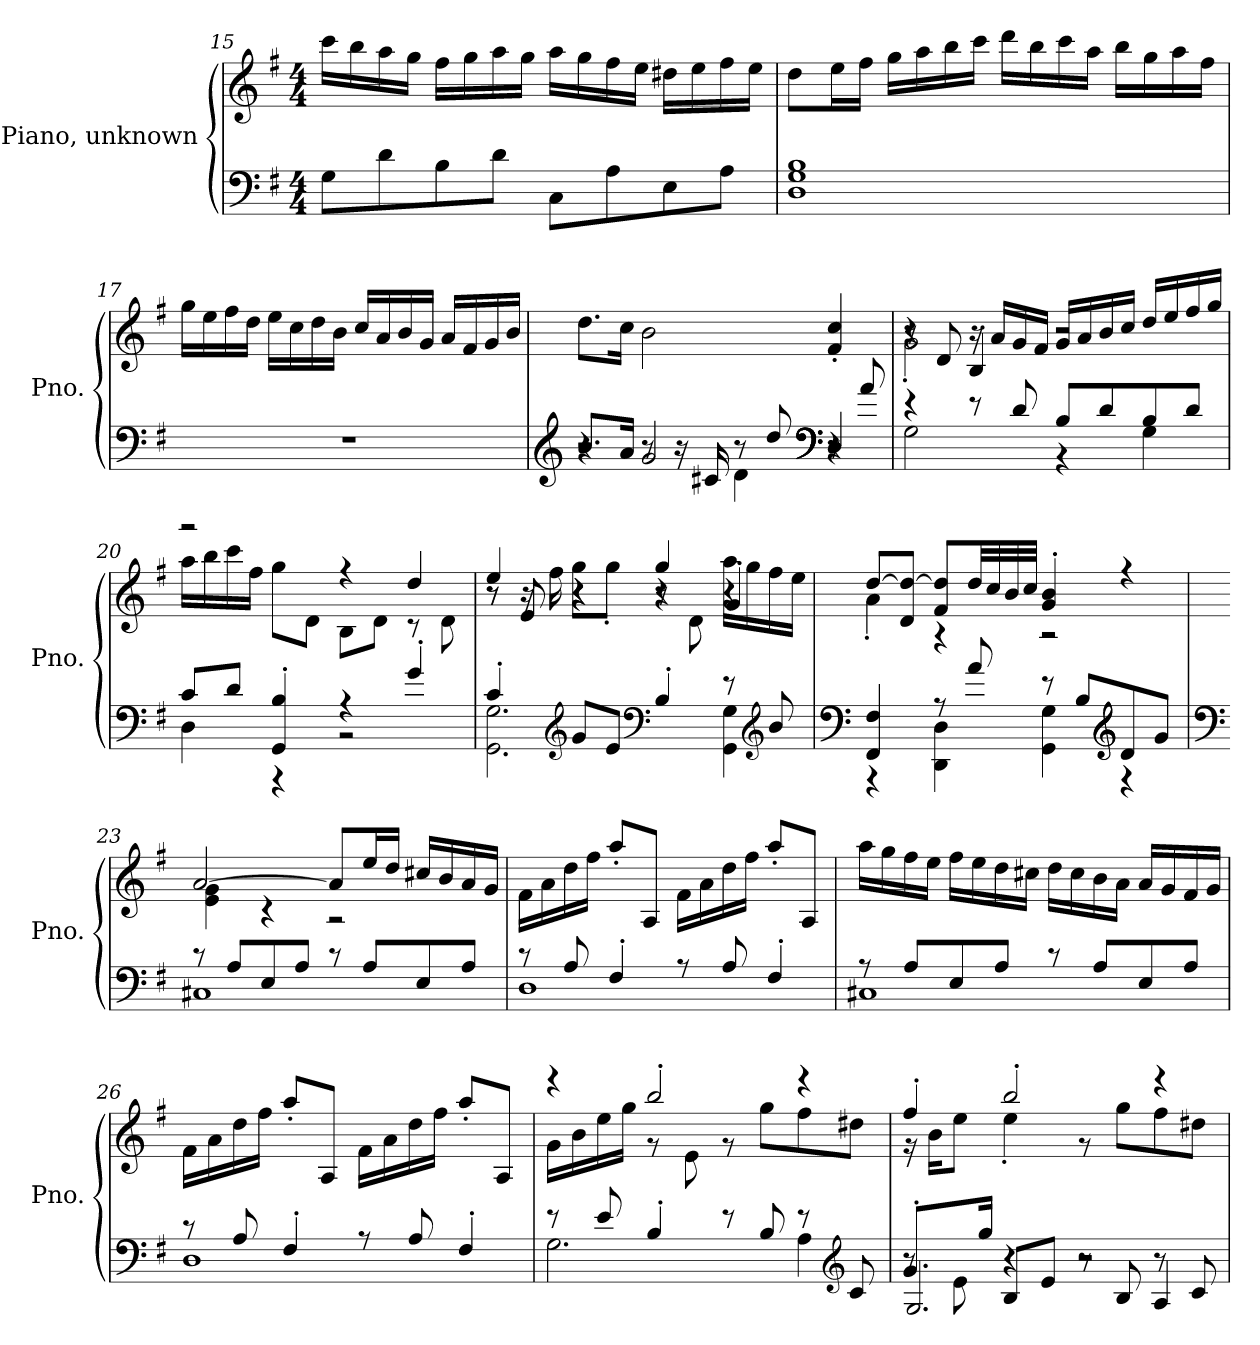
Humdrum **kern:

**kern	**kern
*part1	*part1
*staff2	*staff1
*I"Piano, unknown	*
*I'Pno.	*
*clefF4	*clefG2
*k[f#]	*k[f#]
*M4/4	*M4/4
=15	=15
8G\L	16ccc\LL
.	16bb\
8d\	16aa\
.	16gg\JJ
8B\	16ff#\LL
.	16gg\
8d\J	16aa\
.	16gg\JJ
8C\L	16aa\LL
.	16gg\
8A\	16ff#\
.	16ee\JJ
8E\	16dd#X\LL
.	16ee\
8A\J	16ff#\
.	16ee\JJ
!!LO:LB:g=z
=16	=16
1D 1G 1B	8dd\L
.	16ee\L
.	16ff#\JJ
.	16gg\LL
.	16aa\
.	16bb\
.	16ccc\JJ
.	16ddd\LL
.	16bb\
.	16ccc\
.	16aa\JJ
.	16bb\LL
.	16gg\
.	16aa\
.	16ff#\JJ
=17	=17
1r	16gg\LL
.	16ee\
.	16ff#\
.	16dd\JJ
.	16ee\LL
.	16cc\
.	16dd\
.	16b\JJ
.	16cc/LL
.	16a/
.	16b/
.	16g/JJ
.	16a/LL
.	16f#/
.	16g/
.	16b/JJ
!!LO:PB:g=z
=18	=18
*clefG2	*
*^	*
*	*^	*
8.b/L	2r	4r	8.dd\L
16a/Jk	.	.	16cc\Jk
8r	.	2g/	2b\
16r	.	.	.
16c#X/	.	.	.
8r	4d\	.	.
8dd/	.	.	.
*clefF4	*	*	*
8r	4r	4D/	4f#/' 4cc/'
8a/	.	.	.
*	*v	*v	*
=19	=19	=19
*	*	*^
*	*	*	*^
4r	2G\	8r	2g'\	4r
.	.	8d/	.	.
8r	.	16r	.	4B'/
.	.	16a/LL	.	.
8d/	.	16g/	.	.
.	.	16f#/JJ	.	.
8B/L	4r	16g/LL	2r	2r
.	.	16a/	.	.
8d/	.	16b/	.	.
.	.	16cc/JJ	.	.
8B/	4G\	16dd/LL	.	.
.	.	16ee/	.	.
8d/J	.	16ff#/	.	.
.	.	16gg/JJ	.	.
*	*	*	*v	*v
=20	=20	=20	=20
8c/L	4D\	2r	16aa\LL
.	.	.	16bb\
8d/J	.	.	16ccc\
.	.	.	16ff#\JJ
4GG/' 4B/'	4r	.	8gg\L
.	.	.	8d\J
4r	2r	4r	8B\L
.	.	.	8d\J
4g'/	.	4dd/	8r
.	.	.	8d\
!!LO:LB:g=z
=21	=21	=21	=21
*	*	*	*^
4c'/	2.GG\ 2.G\	4ee/	8r	8r
.	.	.	16r	8e/
.	.	.	16ff#\	.
*clefG2	*	*	*	*
8g/L	.	4r	8gg\L	4r
8e/J	.	.	8gg'\J	.
*clefF4	*	*	*	*
4B'/	.	4gg/	8r	4r
.	.	.	8d\	.
8r	4GG\ 4G\	4r	16aa\LL	4g'/
.	.	.	16gg\	.
*clefG2	*	*	*	*
8b/	.	.	16ff#\	.
.	.	.	16ee\JJ	.
*	*	*v	*v	*v
=22	=22	=22
*clefF4	*	*
*	*	*^
4FF#/ 4F#/	4r	[8dd/L	4a'\
.	.	8d/ 8dd/_J	.
8r	4DD\ 4D\	8f#/ 8dd/]L	4r
8a/	.	32dd/LL	.
.	.	32cc/	.
.	.	32b/	.
.	.	32cc/JJJ	.
8r	4GG\ 4G\	4g/' 4b/'	2r
8B/L	.	.	.
*clefG2	*	*	*
8d/	4r	4r	.
8g/J	.	.	.
=23	=23	=23	=23
*clefF4	*	*	*
8r	1C#X	[2a/	4e\ 4g\
8A/L	.	.	.
8E/	.	.	4r
8A/J	.	.	.
8r	.	8a/L]	2r
8A/L	.	16ee/L	.
.	.	16dd/JJ	.
8E/	.	16cc#X/LL	.
.	.	16b/	.
8A/J	.	16a/	.
.	.	16g/JJ	.
*	*	*v	*v
!!LO:LB:g=z
=24	=24	=24
8r	1D	16f#\LL
.	.	16a\
8A/	.	16dd\
.	.	16ff#\JJ
4F#'/	.	8aa'/L
.	.	8A/J
8r	.	16f#\LL
.	.	16a\
8A/	.	16dd\
.	.	16ff#\JJ
4F#'/	.	8aa'/L
.	.	8A/J
=25	=25	=25
8r	1C#X	16aa\LL
.	.	16gg\
8A/L	.	16ff#\
.	.	16ee\JJ
8E/	.	16ff#\LL
.	.	16ee\
8A/J	.	16dd\
.	.	16cc#X\JJ
8r	.	16dd\LL
.	.	16cc#\
8A/L	.	16b\
.	.	16a\JJ
8E/	.	16a/LL
.	.	16g/
8A/J	.	16f#/
.	.	16g/JJ
=26	=26	=26
8r	1D	16f#\LL
.	.	16a\
8A/	.	16dd\
.	.	16ff#\JJ
4F#'/	.	8aa'/L
.	.	8A/J
8r	.	16f#\LL
.	.	16a\
8A/	.	16dd\
.	.	16ff#\JJ
4F#'/	.	8aa'/L
.	.	8A/J
!!LO:LB:g=z
=27	=27	=27
*	*	*^
8r	2.G\	4r	16g\LL
.	.	.	16b\
8e/	.	.	16ee\
.	.	.	16gg\JJ
4B'/	.	2bb'/	8r
.	.	.	8e\
8r	.	.	8r
8B/	.	.	8gg\L
8r	4A\	4r	8ff#\
*clefG2	*	*	*
8c/	.	.	8dd#X\J
=28	=28	=28	=28
*	*^	*	*
8.g'/L	8r	2.G/	4ff#'/	16r
.	.	.	.	16b\KL
.	8e\	.	.	8ee\J
16gg/Jk	.	.	.	.
8B/L	4r	.	2bb'/	4ee'\
8e/J	.	.	.	.
8r	2r	.	.	8r
8B/	.	.	.	8gg\L
8r	.	4A/	4r	8ff#\
8c/	.	.	.	8dd#X\J
*v	*v	*v	*	*
*	*v	*v
=	=
*-	*-
